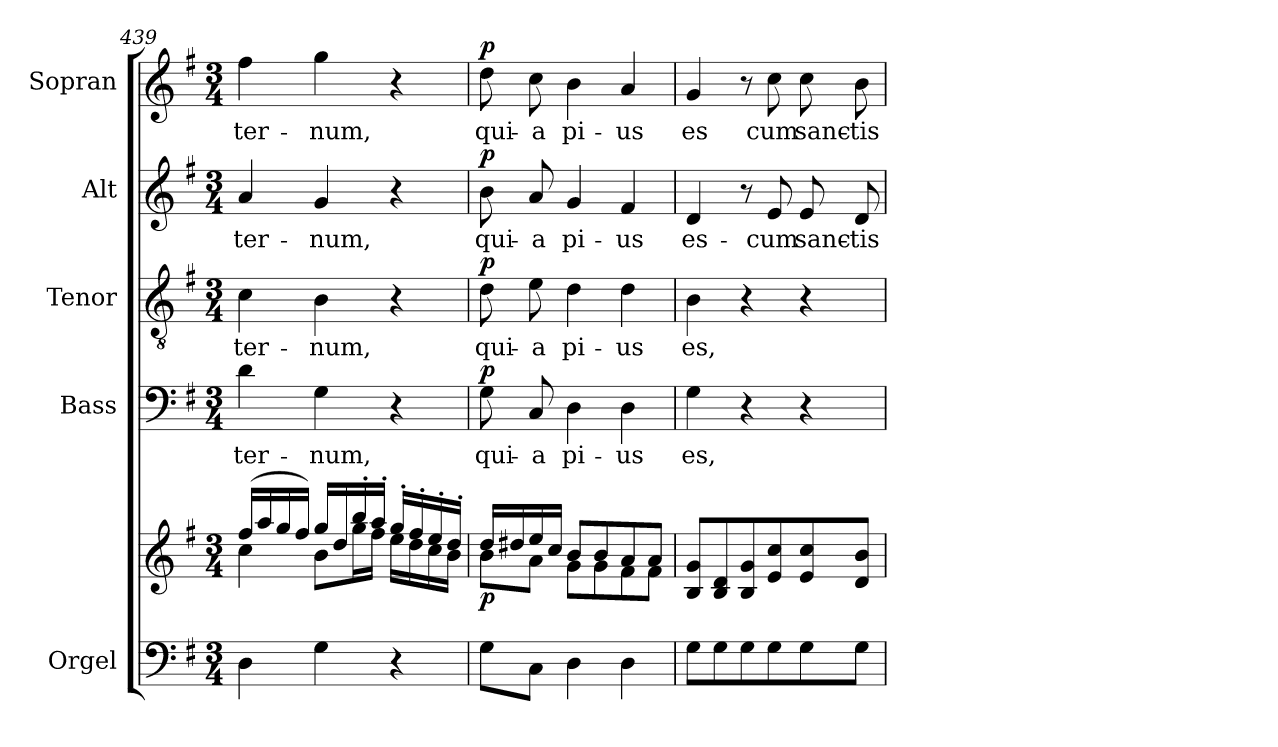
**kern	**kern	**dynam	**kern	**text	**dynam	**kern	**text	**dynam	**kern	**text	**dynam	**kern	**text	**dynam
*part5	*part5	*part5	*part4	*part4	*part4	*part3	*part3	*part3	*part2	*part2	*part2	*part1	*part1	*part1
*staff6	*staff5	*staff5/6	*staff4	*staff4	*staff4	*staff3	*staff3	*staff3	*staff2	*staff2	*staff2	*staff1	*staff1	*staff1
*I"Orgel	*	*	*I"Bass	*	*	*I"Tenor	*	*	*I"Alt	*	*	*I"Sopran	*	*
*I'Org.	*	*	*I'B.	*	*	*I'T.	*	*	*I'A.	*	*	*I'S.	*	*
!!LO:PB:g=z
*clefF4	*clefG2	*	*clefF4	*	*	*clefGv2	*	*	*clefG2	*	*	*clefG2	*	*
*k[f#]	*k[f#]	*	*k[f#]	*	*	*k[f#]	*	*	*k[f#]	*	*	*k[f#]	*	*
*G:	*G:	*	*G:	*	*	*G:	*	*	*G:	*	*	*G:	*	*
*M3/4	*M3/4	*	*M3/4	*	*	*M3/4	*	*	*M3/4	*	*	*M3/4	*	*
=439	=439	=439	=439	=439	=439	=439	=439	=439	=439	=439	=439	=439	=439	=439
*	*^	*	*	*	*	*	*	*	*	*	*	*	*	*
!	!	!	!	!	!LO:LY:b	!	!	!LO:LY:b	!	!	!LO:LY:b	!	!	!LO:LY:b	!
4D\	(>16ff#/LL	4cc\	.	4d\	-ter-	.	4c\	-ter-	.	4a/	-ter-	.	4ff#\	-ter-	.
.	16aa/	.	.	.	.	.	.	.	.	.	.	.	.	.	.
.	16gg/	.	.	.	.	.	.	.	.	.	.	.	.	.	.
.	16ff#/JJ)	.	.	.	.	.	.	.	.	.	.	.	.	.	.
!	!	!	!	!	!LO:LY:b	!	!	!LO:LY:b	!	!	!LO:LY:b	!	!	!LO:LY:b	!
4G\	16gg/LL	8b\L	.	4G\	-num,	.	4B\	-num,	.	4g/	-num,	.	4gg\	-num,	.
.	16dd/	.	.	.	.	.	.	.	.	.	.	.	.	.	.
.	16bb'>/	16gg\L	.	.	.	.	.	.	.	.	.	.	.	.	.
.	16aa'>/JJ	16ff#\JJ	.	.	.	.	.	.	.	.	.	.	.	.	.
4r	16gg'>/LL	16ee\LL	.	4r	.	.	4r	.	.	4r	.	.	4r	.	.
.	16ff#'>/	16dd\	.	.	.	.	.	.	.	.	.	.	.	.	.
.	16ee'>/	16cc\	.	.	.	.	.	.	.	.	.	.	.	.	.
.	16dd'>/JJ	16b\JJ	.	.	.	.	.	.	.	.	.	.	.	.	.
=440	=440	=440	=440	=440	=440	=440	=440	=440	=440	=440	=440	=440	=440	=440	=440
!	!	!	!LO:DY:b	!	!LO:LY:b	!LO:DY:a	!	!LO:LY:b	!LO:DY:a	!	!LO:LY:b	!LO:DY:a	!	!LO:LY:b	!LO:DY:a
8G\L	16dd/LL	8b\L	p	8G\	qui-	p	8d\	qui-	p	8b\	qui-	p	8dd\	qui-	p
.	16dd#X/	.	.	.	.	.	.	.	.	.	.	.	.	.	.
!	!	!	!	!	!LO:LY:b	!	!	!LO:LY:b	!	!	!LO:LY:b	!	!	!LO:LY:b	!
8C\J	16ee/	8a\J	.	8C/	-a	.	8e\	-a	.	8a/	-a	.	8cc\	-a	.
.	16cc/JJ	.	.	.	.	.	.	.	.	.	.	.	.	.	.
!	!	!	!	!	!LO:LY:b	!	!	!LO:LY:b	!	!	!LO:LY:b	!	!	!LO:LY:b	!
4D\	8b/L	8g\L	.	4D\	pi-	.	4d\	pi-	.	4g/	pi-	.	4b\	pi-	.
.	8b/	8g\	.	.	.	.	.	.	.	.	.	.	.	.	.
!	!	!	!	!	!LO:LY:b	!	!	!LO:LY:b	!	!	!LO:LY:b	!	!	!LO:LY:b	!
4D\	8a/	8f#\	.	4D\	-us	.	4d\	-us	.	4f#/	-us	.	4a/	-us	.
.	8a/J	8f#\J	.	.	.	.	.	.	.	.	.	.	.	.	.
=441	=441	=441	=441	=441	=441	=441	=441	=441	=441	=441	=441	=441	=441	=441	=441
!	!	!	!	!	!LO:LY:b	!	!	!LO:LY:b	!	!	!LO:LY:b	!	!	!LO:LY:b	!
*	*v	*v	*	*	*	*	*	*	*	*	*	*	*	*	*
8G\L	8B/ 8g/L	.	4G\	es,	.	4B\	es,	.	4d/	es-	.	4g/	es	.
8G\	8B/ 8d/	.	.	.	.	.	.	.	.	.	.	.	.	.
8G\	8B/ 8g/	.	4r	.	.	4r	.	.	8r	.	.	8r	.	.
!	!	!	!	!	!	!	!	!	!	!LO:LY:b	!	!	!LO:LY:b	!
8G\	8e/ 8cc/	.	.	.	.	.	.	.	8e/	-cum	.	8cc\	cum	.
!	!	!	!	!	!	!	!	!	!	!LO:LY:b	!	!	!LO:LY:b	!
8G\	8e/ 8cc/	.	4r	.	.	4r	.	.	8e/	sanc-	.	8cc\	sanc-	.
!	!	!	!	!	!	!	!	!	!	!LO:LY:b	!	!	!LO:LY:b	!
8G\J	8d/ 8b/J	.	.	.	.	.	.	.	8d/	-tis	.	8b\	-tis	.
=	=	=	=	=	=	=	=	=	=	=	=	=	=	=
*-	*-	*-	*-	*-	*-	*-	*-	*-	*-	*-	*-	*-	*-	*-
